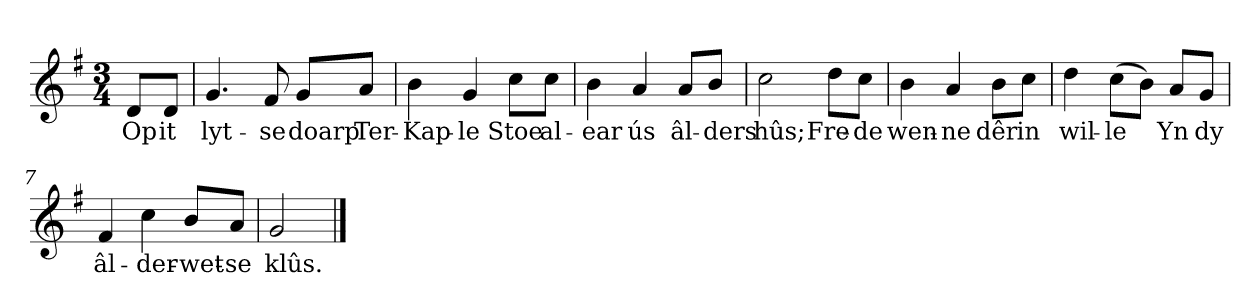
**kern	**text
*part1	*part1
*staff1	*staff1
*clefG2	*
*k[f#]	*
*G:	*
*M3/4	*
*MM120	*
=	=
8d/L	Op
8d/J	it
=1	=1
4.g	lyt-
8f#	-se
8g/L	doarp
8a/J	Ter-
=2	=2
4b	-Kap-
4g	-le
8cc\L	Stoe
8cc\J	al-
=3	=3
4b	-ear
4a	ús
8a/L	âl-
8b/J	-ders
=4	=4
2cc	hûs;
8dd\L	Fre-
8cc\J	-de
=5	=5
4b	wen-
4a	-ne
8b\L	dêr
8cc\J	in
=6	=6
4dd	wil-
(8cc\L	-le
8b\J)	.
8a/L	Yn
8g/J	dy
=7	=7
4f#	âl-
4cc	-der-
8b/L	-wet-
8a/J	-se
=8	=8
2g	klûs.
==	==
*-	*-
